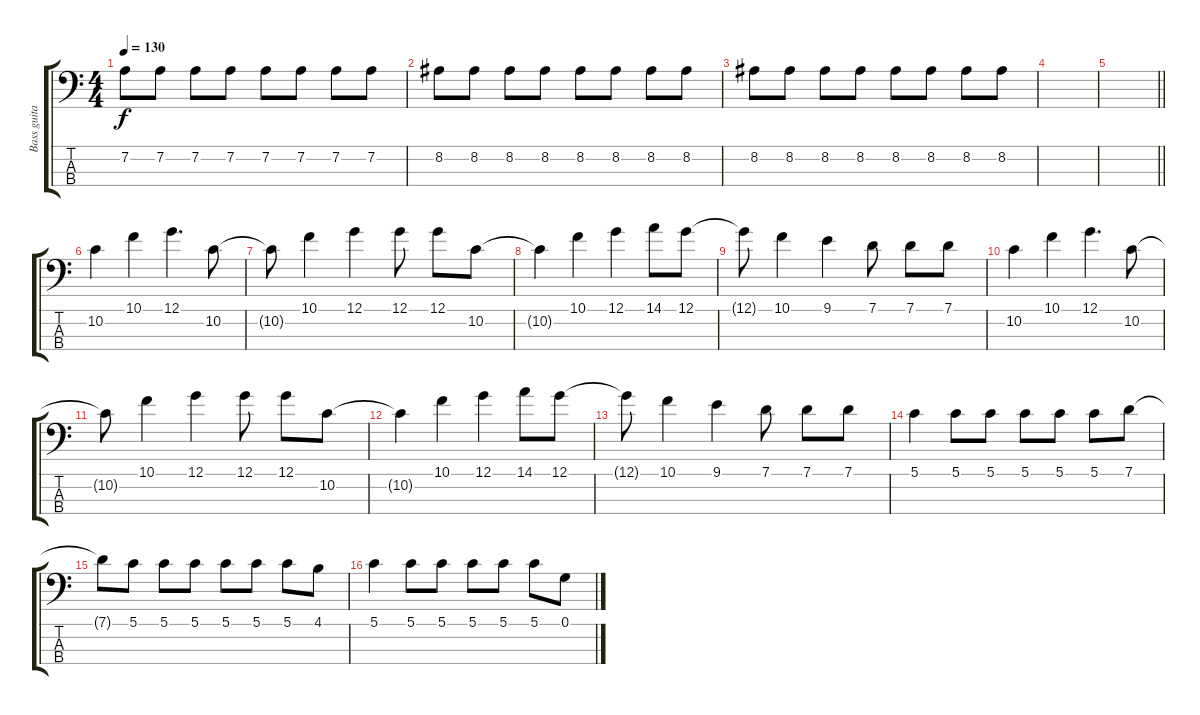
\track ("Bass guitar" "Bass guita") {instrument electricguitarjazz}
\staff {score tabs}
\tuning (G2 D2 A1 E1) {hide}
\ts (4 4)
\tempo 130
\clef f4
\ks c
7.2{t}.8{dy f} 7.2.8 7.2.8 7.2.8 7.2.8 7.2.8 7.2.8 7.2.8 |
8.2.8 8.2.8 8.2.8 8.2.8 8.2.8 8.2.8 8.2.8 8.2.8 |
8.2.8 8.2.8 8.2.8 8.2.8 8.2.8 8.2.8 8.2.8 8.2.8 |
|
\barLineRight lightlight
|
10.2.4 10.1.4 12.1.4{d} 10.2.8 |
10.2{t}.8 10.1.4 12.1.4 12.1.8 12.1.8 10.2.8 |
10.2{t}.4 10.1.4 12.1.4 14.1.8 12.1.8 |
12.1{t}.8 10.1.4 9.1.4 7.1.8 7.1.8 7.1.8 |
10.2.4 10.1.4 12.1.4{d} 10.2.8 |
10.2{t}.8 10.1.4 12.1.4 12.1.8 12.1.8 10.2.8 |
10.2{t}.4 10.1.4 12.1.4 14.1.8 12.1.8 |
12.1{t}.8 10.1.4 9.1.4 7.1.8 7.1.8 7.1.8 |
5.1.4 5.1.8 5.1.8 5.1.8 5.1.8 5.1.8 7.1.8 |
7.1{t}.8 5.1.8 5.1.8 5.1.8 5.1.8 5.1.8 5.1.8 4.1.8 |
5.1.4 5.1.8 5.1.8 5.1.8 5.1.8 5.1.8 0.1.8
